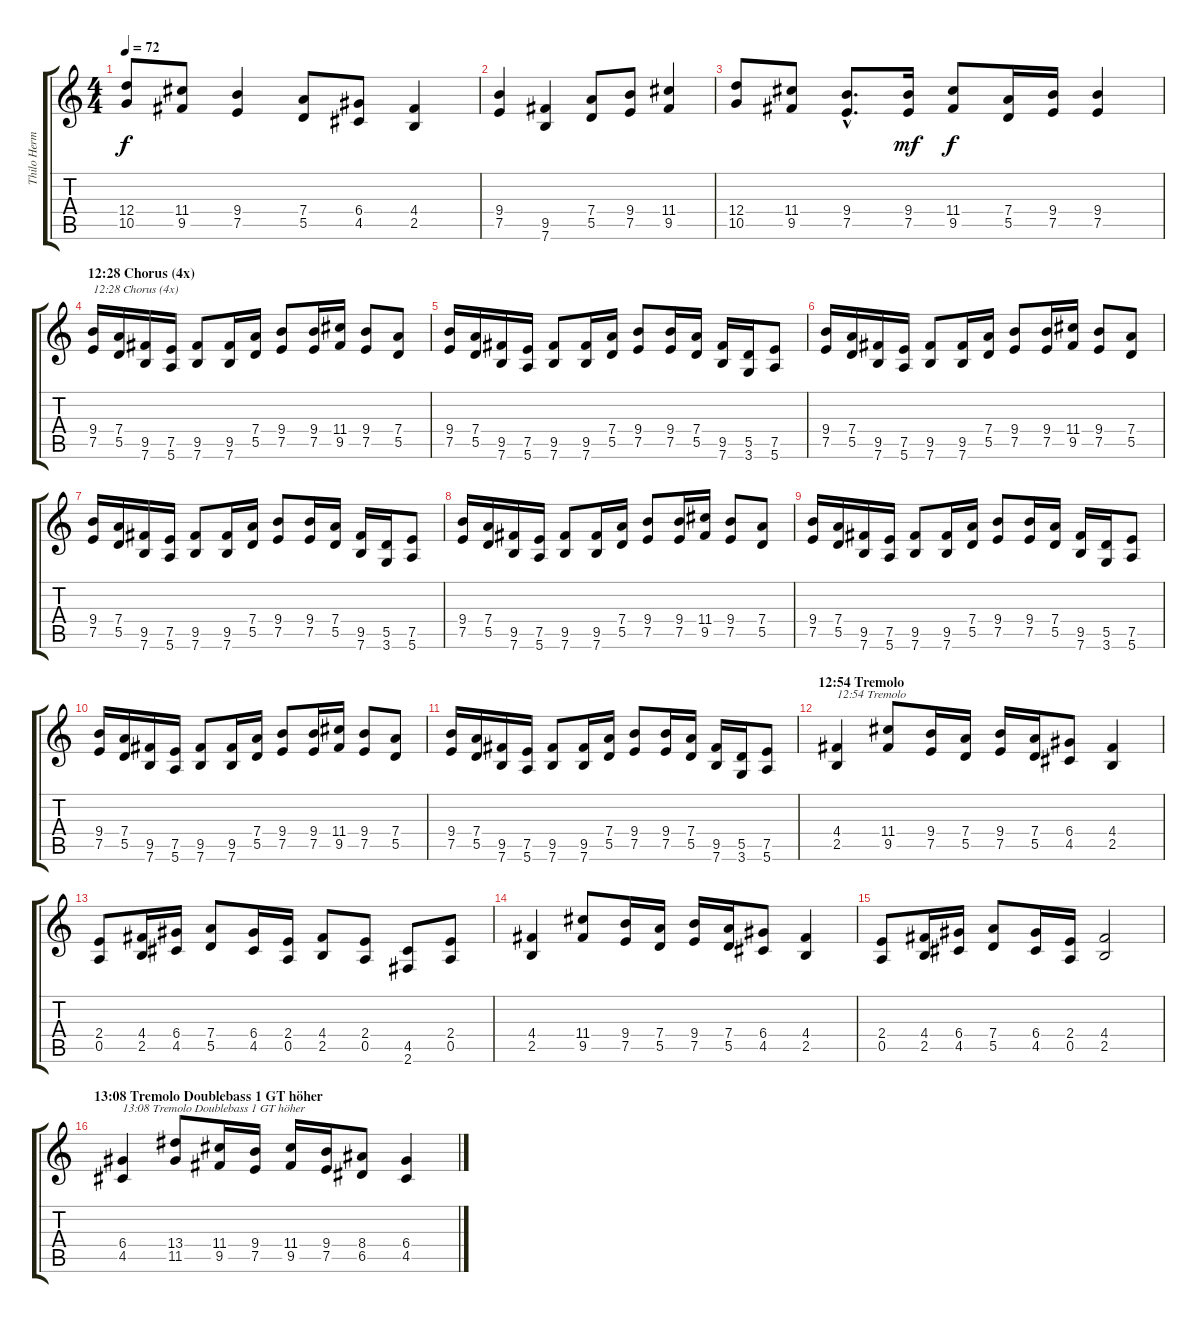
\track ("Thilo Hermann (right)" "Thilo Herm") {instrument overdrivenguitar}
\staff {score tabs}
\tuning (E4 B3 G3 D3 A2 E2) {hide}
\ts (4 4)
\tempo 72
\clef g2
\ks c
(12.4 10.5).8{dy f} (11.4 9.5).8 (9.4 7.5).4 (7.4 5.5).8 (6.4 4.5).8 (4.4 2.5).4 |
(9.4 7.5).4 (9.5 7.6).4 (7.4 5.5).8 (9.4 7.5).8 (11.4 9.5).4 |
(12.4 10.5).8 (11.4 9.5).8 (9.4{hac} 7.5{hac}).8{d} (9.4 7.5).16{dy mf} (11.4 9.5).8{dy f} (7.4 5.5).16 (9.4 7.5).16 (9.4 7.5).4 |
\section ("" "12:28 Chorus (4x)")
(9.4 7.5).16{txt "12:28 Chorus (4x)"} (7.4 5.5).16 (9.5 7.6).16 (7.5 5.6).16 (9.5 7.6).8 (9.5 7.6).16 (7.4 5.5).16 (9.4 7.5).8 (9.4 7.5).16 (11.4 9.5).16 (9.4 7.5).8 (7.4 5.5).8 |
(9.4 7.5).16 (7.4 5.5).16 (9.5 7.6).16 (7.5 5.6).16 (9.5 7.6).8 (9.5 7.6).16 (7.4 5.5).16 (9.4 7.5).8 (9.4 7.5).16 (7.4 5.5).16 (9.5 7.6).16 (5.5 3.6).16 (7.5 5.6).8 |
(9.4 7.5).16 (7.4 5.5).16 (9.5 7.6).16 (7.5 5.6).16 (9.5 7.6).8 (9.5 7.6).16 (7.4 5.5).16 (9.4 7.5).8 (9.4 7.5).16 (11.4 9.5).16 (9.4 7.5).8 (7.4 5.5).8 |
(9.4 7.5).16 (7.4 5.5).16 (9.5 7.6).16 (7.5 5.6).16 (9.5 7.6).8 (9.5 7.6).16 (7.4 5.5).16 (9.4 7.5).8 (9.4 7.5).16 (7.4 5.5).16 (9.5 7.6).16 (5.5 3.6).16 (7.5 5.6).8 |
(9.4 7.5).16 (7.4 5.5).16 (9.5 7.6).16 (7.5 5.6).16 (9.5 7.6).8 (9.5 7.6).16 (7.4 5.5).16 (9.4 7.5).8 (9.4 7.5).16 (11.4 9.5).16 (9.4 7.5).8 (7.4 5.5).8 |
(9.4 7.5).16 (7.4 5.5).16 (9.5 7.6).16 (7.5 5.6).16 (9.5 7.6).8 (9.5 7.6).16 (7.4 5.5).16 (9.4 7.5).8 (9.4 7.5).16 (7.4 5.5).16 (9.5 7.6).16 (5.5 3.6).16 (7.5 5.6).8 |
(9.4 7.5).16 (7.4 5.5).16 (9.5 7.6).16 (7.5 5.6).16 (9.5 7.6).8 (9.5 7.6).16 (7.4 5.5).16 (9.4 7.5).8 (9.4 7.5).16 (11.4 9.5).16 (9.4 7.5).8 (7.4 5.5).8 |
(9.4 7.5).16 (7.4 5.5).16 (9.5 7.6).16 (7.5 5.6).16 (9.5 7.6).8 (9.5 7.6).16 (7.4 5.5).16 (9.4 7.5).8 (9.4 7.5).16 (7.4 5.5).16 (9.5 7.6).16 (5.5 3.6).16 (7.5 5.6).8 |
\section ("" "12:54 Tremolo")
(4.4 2.5).4{txt "12:54 Tremolo"} (11.4 9.5).8 (9.4 7.5).16 (7.4 5.5).16 (9.4 7.5).16 (7.4 5.5).16 (6.4 4.5).8 (4.4 2.5).4 |
(2.4 0.5).8 (4.4 2.5).16 (6.4 4.5).16 (7.4 5.5).8 (6.4 4.5).16 (2.4 0.5).16 (4.4 2.5).8 (2.4 0.5).8 (4.5 2.6).8 (2.4 0.5).8 |
(4.4 2.5).4 (11.4 9.5).8 (9.4 7.5).16 (7.4 5.5).16 (9.4 7.5).16 (7.4 5.5).16 (6.4 4.5).8 (4.4 2.5).4 |
(2.4 0.5).8 (4.4 2.5).16 (6.4 4.5).16 (7.4 5.5).8 (6.4 4.5).16 (2.4 0.5).16 (4.4 2.5).2 |
\section ("" "13:08 Tremolo Doublebass 1 GT höher")
(6.4 4.5).4{txt "13:08 Tremolo Doublebass 1 GT höher"} (13.4 11.5).8 (11.4 9.5).16 (9.4 7.5).16 (11.4 9.5).16 (9.4 7.5).16 (8.4 6.5).8 (6.4 4.5).4
